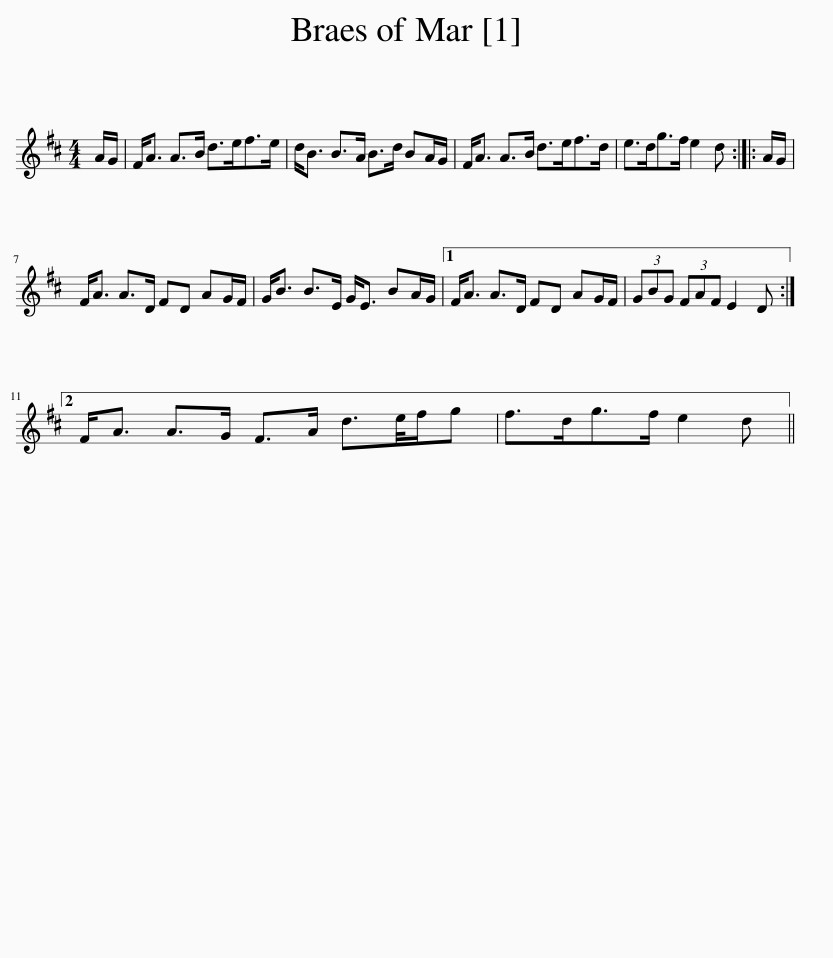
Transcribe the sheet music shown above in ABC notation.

X:1
L:1/8
M:4/4
I:linebreak $
K:D
V:1 treble
V:1
 A/G/ | F<A A>B d>ef>e | d<B B>A B>d BA/G/ | F<A A>B d>ef>d | e>dg>f e2 d :: %5
 A/G/ |$ F<A A>D FD AG/F/ | G<B B>E G<E BA/G/ |1 F<A A>D FD AG/F/ | (3GBG (3FAF E2 D :|2$ %10
 F<A A>G F>A d3/2e/4f/g | f>dg>f e2 d || %12
